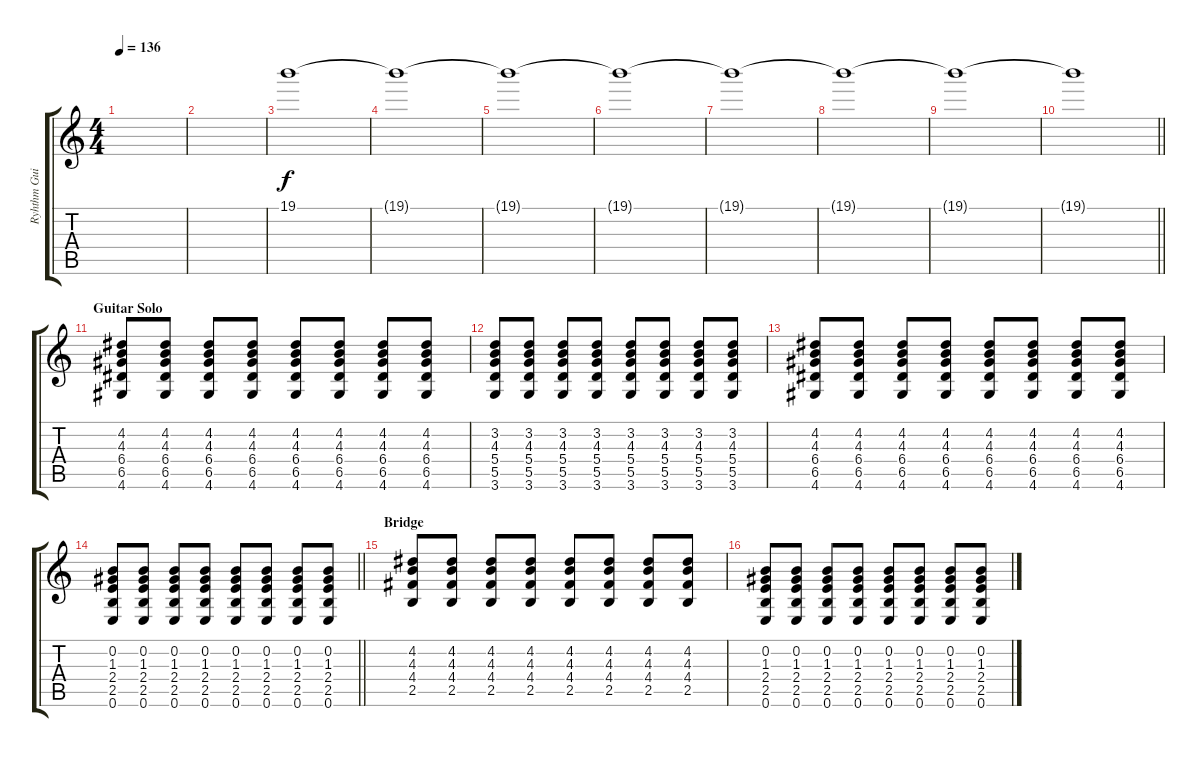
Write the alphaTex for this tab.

\track ("Ryhthm Guitar 2" "Ryhthm Gui") {instrument overdrivenguitar}
\staff {score tabs}
\tuning (E4 B3 G3 D3 A2 E2) {hide}
\ts (4 4)
\tempo 136
\clef g2
\ks c
|
|
19.1{t}.1 |
19.1{t}.1 |
19.1{t}.1 |
19.1{t}.1 |
19.1{t}.1 |
19.1{t}.1 |
19.1{t}.1 |
\barLineRight lightlight
19.1{t}.1 |
\section ("" "Guitar Solo")
(4.2 4.3 6.4 6.5 4.6).8 (4.2 4.3 6.4 6.5 4.6).8 (4.2 4.3 6.4 6.5 4.6).8 (4.2 4.3 6.4 6.5 4.6).8 (4.2 4.3 6.4 6.5 4.6).8 (4.2 4.3 6.4 6.5 4.6).8 (4.2 4.3 6.4 6.5 4.6).8 (4.2 4.3 6.4 6.5 4.6).8 |
(3.2 4.3 5.4 5.5 3.6).8 (3.2 4.3 5.4 5.5 3.6).8 (3.2 4.3 5.4 5.5 3.6).8 (3.2 4.3 5.4 5.5 3.6).8 (3.2 4.3 5.4 5.5 3.6).8 (3.2 4.3 5.4 5.5 3.6).8 (3.2 4.3 5.4 5.5 3.6).8 (3.2 4.3 5.4 5.5 3.6).8 |
(4.2 4.3 6.4 6.5 4.6).8 (4.2 4.3 6.4 6.5 4.6).8 (4.2 4.3 6.4 6.5 4.6).8 (4.2 4.3 6.4 6.5 4.6).8 (4.2 4.3 6.4 6.5 4.6).8 (4.2 4.3 6.4 6.5 4.6).8 (4.2 4.3 6.4 6.5 4.6).8 (4.2 4.3 6.4 6.5 4.6).8 |
\barLineRight lightlight
(0.2 1.3 2.4 2.5 0.6).8 (0.2 1.3 2.4 2.5 0.6).8 (0.2 1.3 2.4 2.5 0.6).8 (0.2 1.3 2.4 2.5 0.6).8 (0.2 1.3 2.4 2.5 0.6).8 (0.2 1.3 2.4 2.5 0.6).8 (0.2 1.3 2.4 2.5 0.6).8 (0.2 1.3 2.4 2.5 0.6).8 |
\section ("" "Bridge")
(4.2 4.3 4.4 2.5).8 (4.2 4.3 4.4 2.5).8 (4.2 4.3 4.4 2.5).8 (4.2 4.3 4.4 2.5).8 (4.2 4.3 4.4 2.5).8 (4.2 4.3 4.4 2.5).8 (4.2 4.3 4.4 2.5).8 (4.2 4.3 4.4 2.5).8 |
(0.2 1.3 2.4 2.5 0.6).8 (0.2 1.3 2.4 2.5 0.6).8 (0.2 1.3 2.4 2.5 0.6).8 (0.2 1.3 2.4 2.5 0.6).8 (0.2 1.3 2.4 2.5 0.6).8 (0.2 1.3 2.4 2.5 0.6).8 (0.2 1.3 2.4 2.5 0.6).8 (0.2 1.3 2.4 2.5 0.6).8
